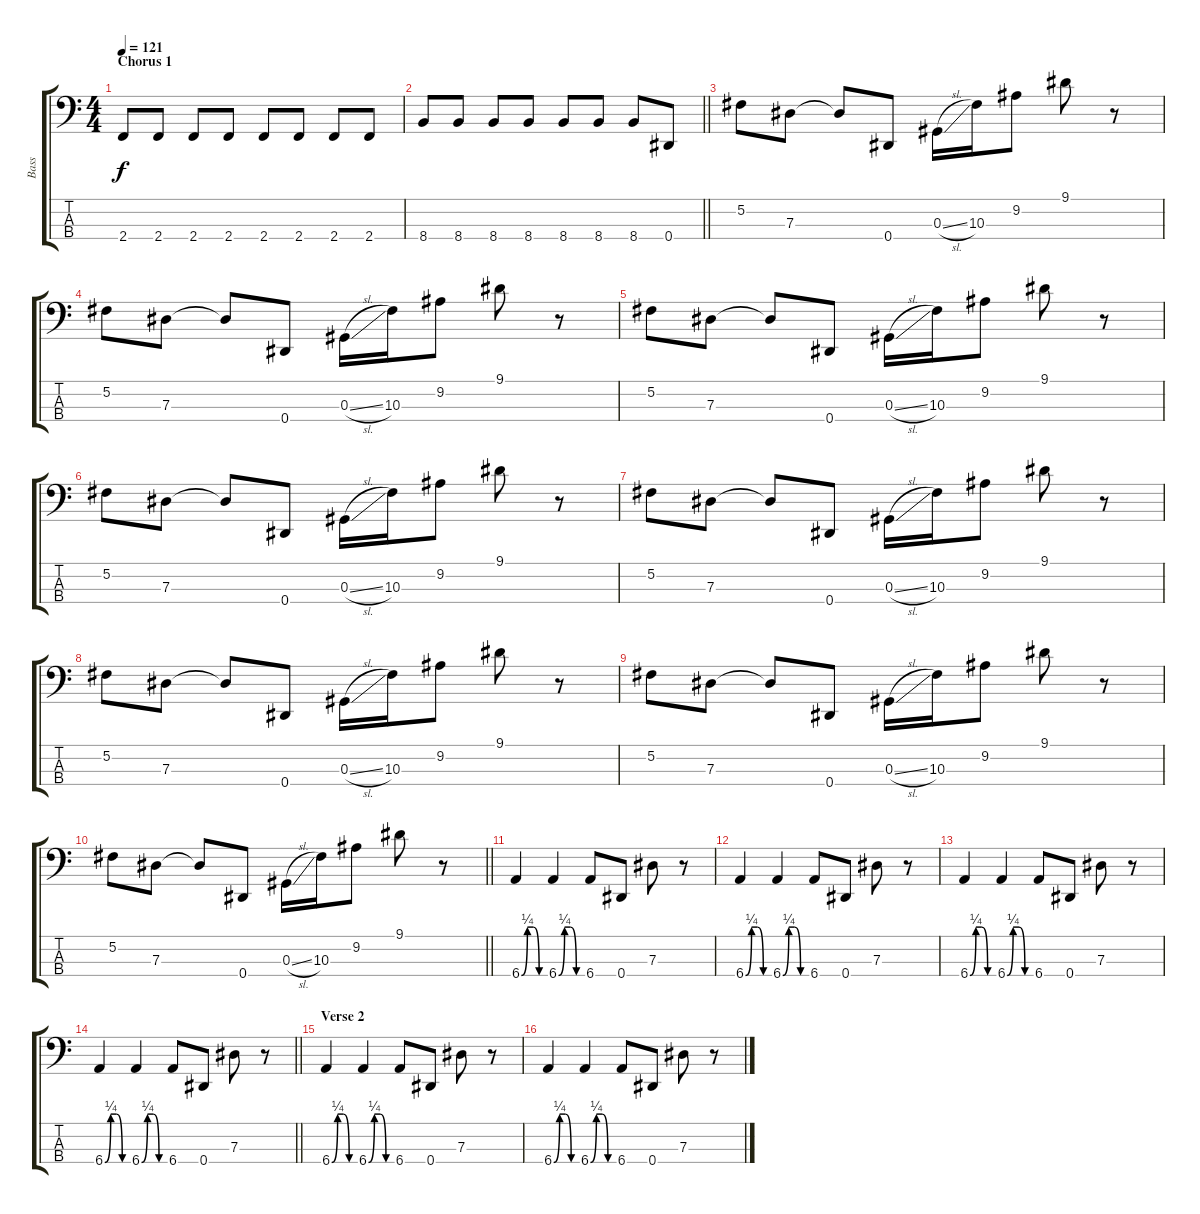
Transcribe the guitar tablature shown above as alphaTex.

\track ("Bass" "Bass") {instrument electricbasspick}
\staff {score tabs}
\tuning (Gb2 Db2 Ab1 Eb1) {hide}
\ts (4 4)
\section ("" "Chorus 1")
\tempo 121
\clef f4
\ks c
2.4.8{dy f} 2.4.8 2.4.8 2.4.8 2.4.8 2.4.8 2.4.8 2.4.8 |
\barLineRight lightlight
8.4.8 8.4.8 8.4.8 8.4.8 8.4.8 8.4.8 8.4.8 0.4.8 |
5.2.8 7.3.8 7.3{t}.8 0.4.8 0.3{sl}.16 10.3.16 9.2.8 9.1.8 r.8 |
5.2.8 7.3.8 7.3{t}.8 0.4.8 0.3{sl}.16 10.3.16 9.2.8 9.1.8 r.8 |
5.2.8 7.3.8 7.3{t}.8 0.4.8 0.3{sl}.16 10.3.16 9.2.8 9.1.8 r.8 |
5.2.8 7.3.8 7.3{t}.8 0.4.8 0.3{sl}.16 10.3.16 9.2.8 9.1.8 r.8 |
5.2.8 7.3.8 7.3{t}.8 0.4.8 0.3{sl}.16 10.3.16 9.2.8 9.1.8 r.8 |
5.2.8 7.3.8 7.3{t}.8 0.4.8 0.3{sl}.16 10.3.16 9.2.8 9.1.8 r.8 |
5.2.8 7.3.8 7.3{t}.8 0.4.8 0.3{sl}.16 10.3.16 9.2.8 9.1.8 r.8 |
\barLineRight lightlight
5.2.8 7.3.8 7.3{t}.8 0.4.8 0.3{sl}.16 10.3.16 9.2.8 9.1.8 r.8 |
6.4{be (custom 0 0 15 1 30 1 45 0 60 0)}.4 6.4{be (custom 0 0 15 1 30 1 45 0 60 0)}.4 6.4.8 0.4.8 7.3.8 r.8 |
6.4{be (custom 0 0 15 1 30 1 45 0 60 0)}.4 6.4{be (custom 0 0 15 1 30 1 45 0 60 0)}.4 6.4.8 0.4.8 7.3.8 r.8 |
6.4{be (custom 0 0 15 1 30 1 45 0 60 0)}.4 6.4{be (custom 0 0 15 1 30 1 45 0 60 0)}.4 6.4.8 0.4.8 7.3.8 r.8 |
\barLineRight lightlight
6.4{be (custom 0 0 15 1 30 1 45 0 60 0)}.4 6.4{be (custom 0 0 15 1 30 1 45 0 60 0)}.4 6.4.8 0.4.8 7.3.8 r.8 |
\section ("" "Verse 2")
6.4{be (custom 0 0 15 1 30 1 45 0 60 0)}.4 6.4{be (custom 0 0 15 1 30 1 45 0 60 0)}.4 6.4.8 0.4.8 7.3.8 r.8 |
6.4{be (custom 0 0 15 1 30 1 45 0 60 0)}.4 6.4{be (custom 0 0 15 1 30 1 45 0 60 0)}.4 6.4.8 0.4.8 7.3.8 r.8
